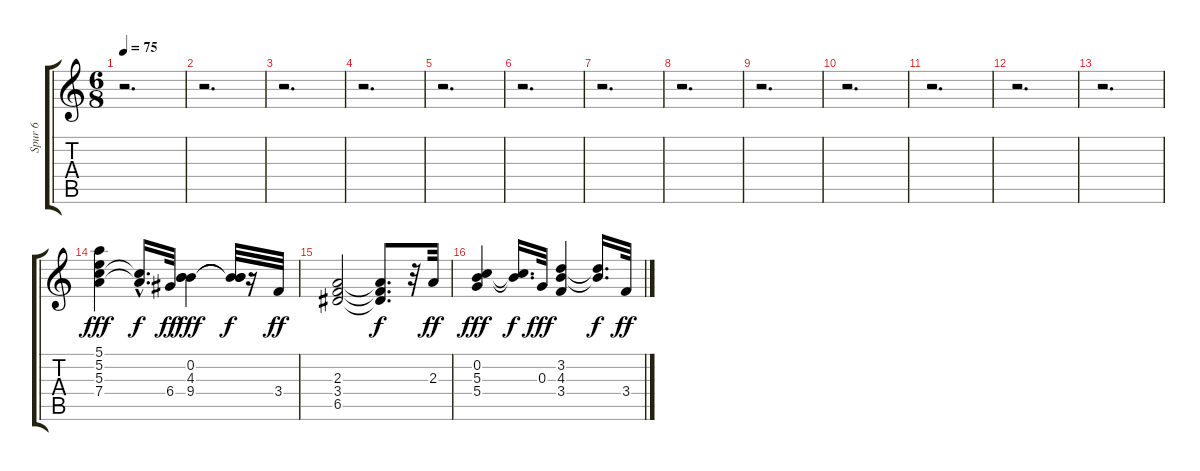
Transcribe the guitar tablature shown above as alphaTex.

\track ("Spur 6" "Spur 6") {instrument acousticguitarnylon}
\staff {score tabs}
\tuning (E4 B3 G3 D3 A2 E2) {hide}
\ts (6 8)
\tempo 75
\clef g2
\ks c
r.2{d dy fff instrument acousticguitarnylon} |
r.2{d} |
r.2{d} |
r.2{d} |
r.2{d} |
r.2{d} |
r.2{d} |
r.2{d} |
r.2{d} |
r.2{d} |
r.2{d} |
r.2{d} |
r.2{d} |
(5.1 5.2 5.3 7.4).4 (5.3{t} 7.4{hac t}).16{d dy f} 6.4.32{dy ff} (0.2 4.3 9.4).4{dy fff} (0.2{t} 4.3{t} 9.4{t}).32{dy f} r.16 3.4.32{dy ff} |
(2.3 3.4 6.5).2 (2.3{t} 3.4{t} 6.5{t}).8{d dy f} r.32 2.3.32{dy ff} |
(0.2 5.3 5.4).4{dy fff} (0.2{t} 5.3{t}).16{d dy f} 0.3.32{dy fff} (3.2 4.3 3.4).4 (3.2{t} 4.3{t}).16{d dy f} 3.4.32{dy ff}
